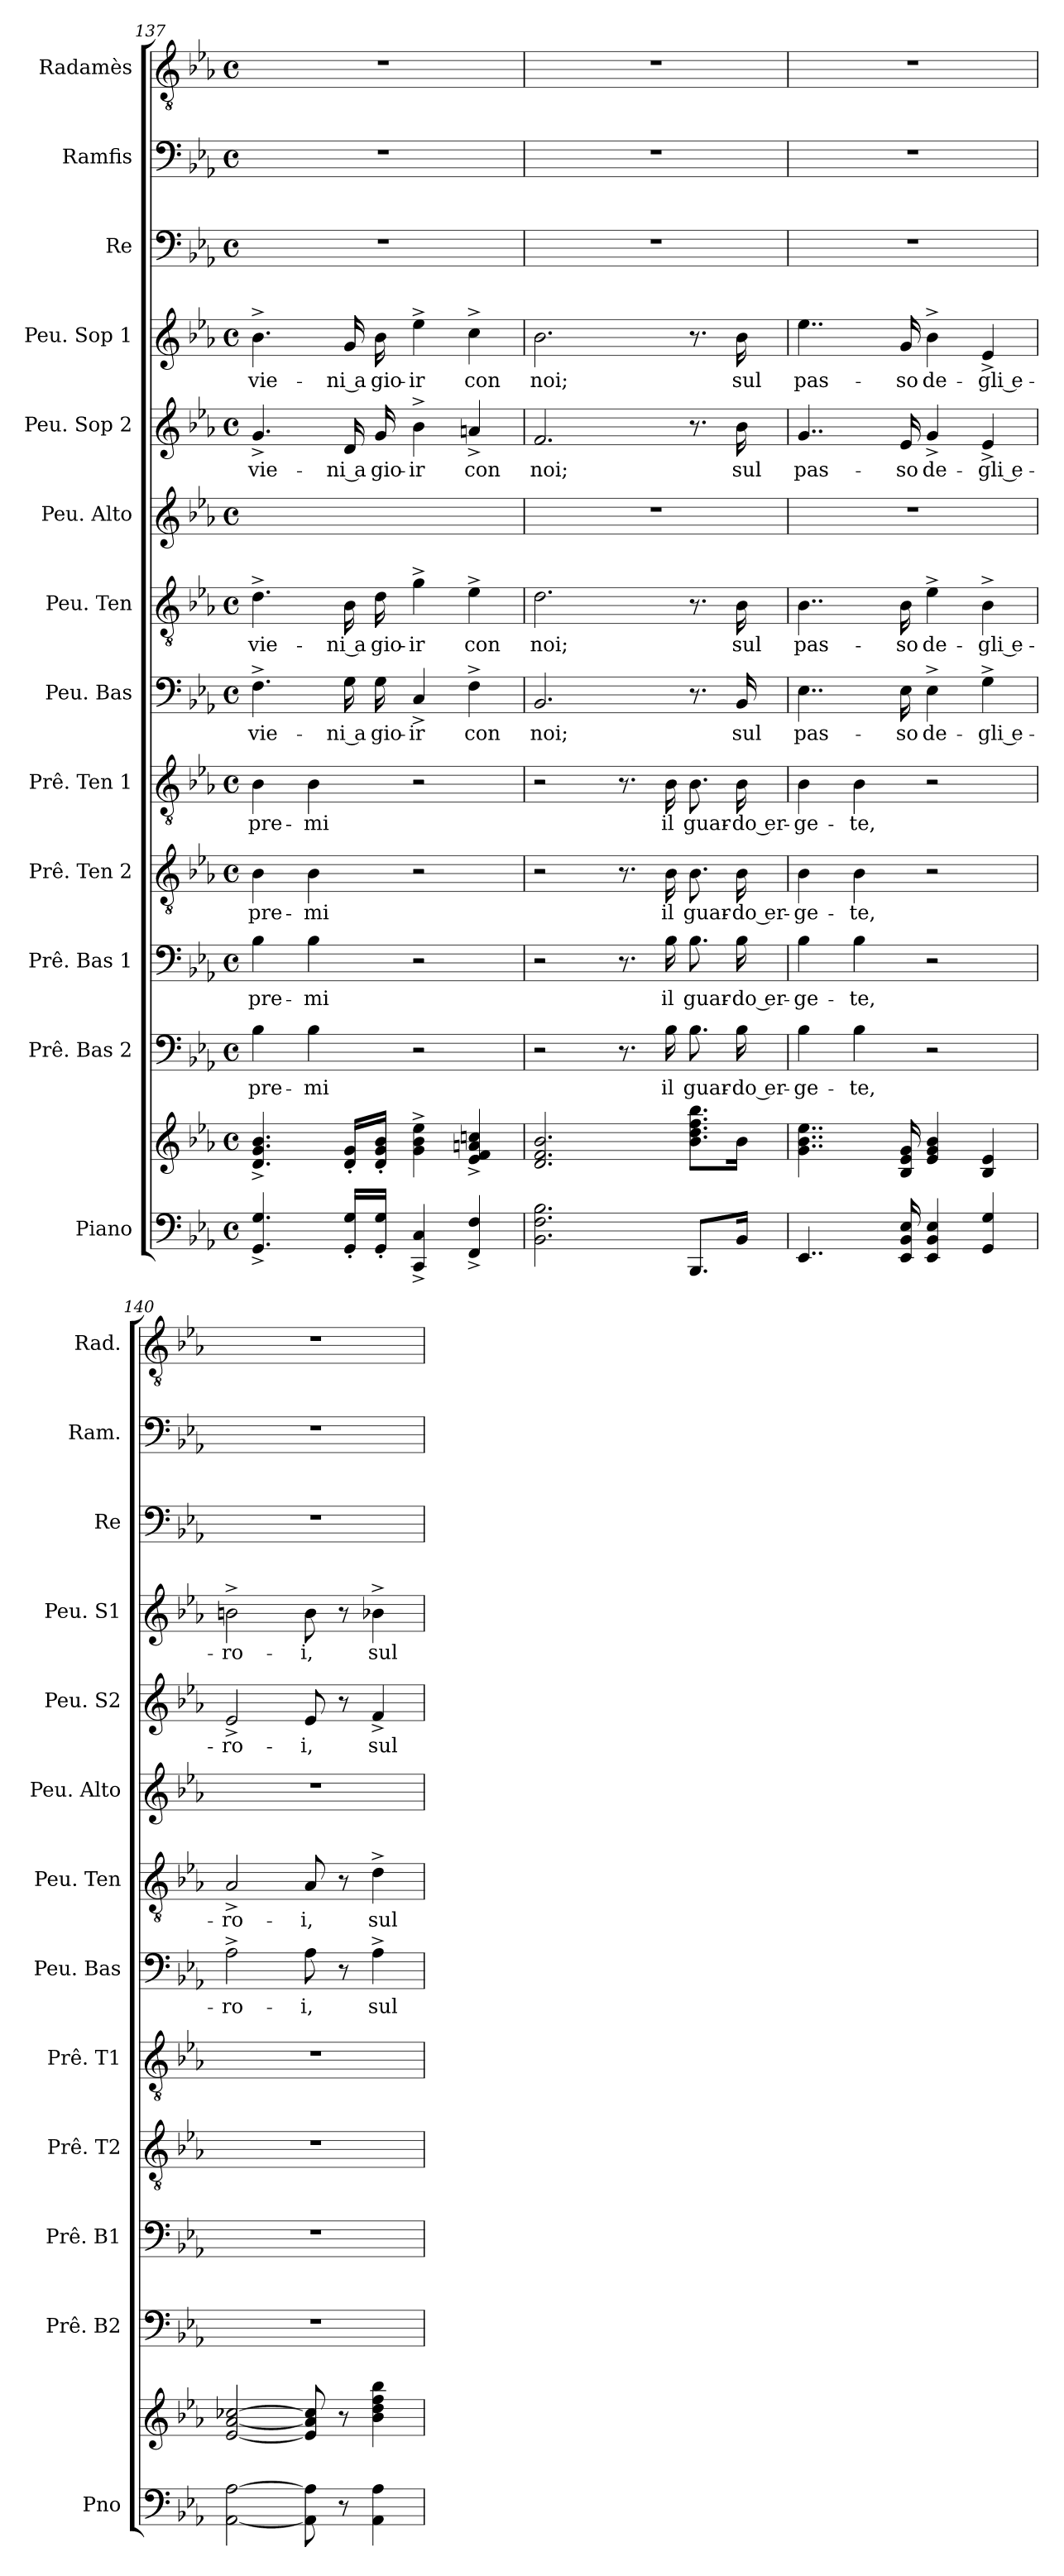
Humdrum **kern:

**kern	**kern	**kern	**text	**kern	**text	**kern	**text	**kern	**text	**kern	**text	**kern	**text	**kern	**kern	**text	**kern	**text	**kern	**kern	**kern
*part13	*part13	*part12	*part12	*part11	*part11	*part10	*part10	*part9	*part9	*part8	*part8	*part7	*part7	*part6	*part5	*part5	*part4	*part4	*part3	*part2	*part1
*staff14	*staff13	*staff12	*staff12	*staff11	*staff11	*staff10	*staff10	*staff9	*staff9	*staff8	*staff8	*staff7	*staff7	*staff6	*staff5	*staff5	*staff4	*staff4	*staff3	*staff2	*staff1
*I"Piano	*	*I"Prê. Bas 2	*	*I"Prê. Bas 1	*	*I"Prê. Ten 2	*	*I"Prê. Ten 1	*	*I"Peu. Bas	*	*I"Peu. Ten	*	*I"Peu. Alto	*I"Peu. Sop 2	*	*I"Peu. Sop 1	*	*I"Re	*I"Ramfis	*I"Radamès
*I'Pno	*	*I'Prê. B2	*	*I'Prê. B1	*	*I'Prê. T2	*	*I'Prê. T1	*	*I'Peu. Bas	*	*I'Peu. Ten	*	*I'Peu. Alto	*I'Peu. S2	*	*I'Peu. S1	*	*I'Re	*I'Ram.	*I'Rad.
*clefF4	*clefG2	*clefF4	*	*clefF4	*	*clefGv2	*	*clefGv2	*	*clefF4	*	*clefGv2	*	*clefG2	*clefG2	*	*clefG2	*	*clefF4	*clefF4	*clefGv2
*k[b-e-a-]	*k[b-e-a-]	*k[b-e-a-]	*	*k[b-e-a-]	*	*k[b-e-a-]	*	*k[b-e-a-]	*	*k[b-e-a-]	*	*k[b-e-a-]	*	*k[b-e-a-]	*k[b-e-a-]	*	*k[b-e-a-]	*	*k[b-e-a-]	*k[b-e-a-]	*k[b-e-a-]
*M4/4	*M4/4	*M4/4	*	*M4/4	*	*M4/4	*	*M4/4	*	*M4/4	*	*M4/4	*	*M4/4	*M4/4	*	*M4/4	*	*M4/4	*M4/4	*M4/4
*met(c)	*met(c)	*met(c)	*	*met(c)	*	*met(c)	*	*met(c)	*	*met(c)	*	*met(c)	*	*met(c)	*met(c)	*	*met(c)	*	*met(c)	*met(c)	*met(c)
=137	=137	=137	=137	=137	=137	=137	=137	=137	=137	=137	=137	=137	=137	=137	=137	=137	=137	=137	=137	=137	=137
!	!	!	!LO:LY:b:color=#0055FF	!	!LO:LY:b:color=#0055FF	!	!LO:LY:b:color=#AA0000	!	!LO:LY:b:color=#0055FF	!	!LO:LY:b:color=#0055FF	!	!LO:LY:b:color=#0055FF	!	!	!LO:LY:b:color=#0055FF	!	!LO:LY:b:color=#0055FF	!	!	!
4.GG/^ 4.G/^	4.d/^ 4.g/^ 4.b-/^	4B-\	-pre-	4B-\	-pre-	4B-\	-pre-	4B-\	-pre-	4.F^\	vie-	4.d^\	vie-	1ryy	4.g^/	vie-	4.b-^\	vie-	1r	1r	1r
!	!	!	!LO:LY:b:color=#0055FF	!	!LO:LY:b:color=#0055FF	!	!LO:LY:b:color=#AA0000	!	!LO:LY:b:color=#0055FF	!	!	!	!	!	!	!	!	!	!	!	!
.	.	4B-\	-mi	4B-\	-mi	4B-\	-mi	4B-\	-mi	.	.	.	.	.	.	.	.	.	.	.	.
!	!	!	!	!	!	!	!	!	!	!	!LO:LY:b:color=#0055FF	!	!LO:LY:b:color=#0055FF	!	!	!LO:LY:b:color=#0055FF	!	!LO:LY:b:color=#0055FF	!	!	!
16GG/' 16G/'LL	16d/' 16g/'LL	.	.	.	.	.	.	.	.	16G\	ni a	16B-\	ni a	.	16d/	ni a	16g/	ni a	.	.	.
!	!	!	!	!	!	!	!	!	!	!	!LO:LY:b:color=#0055FF	!	!LO:LY:b:color=#0055FF	!	!	!LO:LY:b:color=#0055FF	!	!LO:LY:b:color=#0055FF	!	!	!
16GG/' 16G/'JJ	16d/' 16g/' 16b-/'JJ	.	.	.	.	.	.	.	.	16G\	gio-	16d\	gio-	.	16g/	gio-	16b-\	gio-	.	.	.
!	!	!	!	!	!	!	!	!	!	!	!LO:LY:b:color=#0055FF	!	!LO:LY:b:color=#0055FF	!	!	!LO:LY:b:color=#0055FF	!	!LO:LY:b:color=#0055FF	!	!	!
4CC/^ 4C/^	4g\^ 4b-\^ 4ee-\^	2r	.	2r	.	2r	.	2r	.	4C^/	-ir	4g^\	-ir	.	4b-^\	-ir	4ee-^\	-ir	.	.	.
!	!	!	!	!	!	!	!	!	!	!	!LO:LY:b:color=#0055FF	!	!LO:LY:b:color=#0055FF	!	!	!LO:LY:b:color=#0055FF	!	!LO:LY:b:color=#0055FF	!	!	!
4FF/^ 4F/^	4e-/^ 4f/^ 4an/^ 4ccn/^	.	.	.	.	.	.	.	.	4F^\	con	4e-^\	con	.	4an^/	con	4cc^\	con	.	.	.
!!LO:PB:g=z
=138	=138	=138	=138	=138	=138	=138	=138	=138	=138	=138	=138	=138	=138	=138	=138	=138	=138	=138	=138	=138	=138
!	!	!	!	!	!	!	!	!	!	!	!LO:LY:b:color=#0055FF	!	!LO:LY:b:color=#0055FF	!	!	!LO:LY:b:color=#0055FF	!	!LO:LY:b:color=#0055FF	!	!	!
2.BB-\ 2.F\ 2.B-\	2.d/ 2.f/ 2.b-/	2r	.	2r	.	2r	.	2r	.	2.BB-/	noi;	2.d\	noi;	1r	2.f/	noi;	2.b-\	noi;	1r	1r	1r
.	.	8.r	.	8.r	.	8.r	.	8.r	.	.	.	.	.	.	.	.	.	.	.	.	.
!	!	!	!LO:LY:b:color=#0055FF	!	!LO:LY:b:color=#0055FF	!	!LO:LY:b:color=#AA0000	!	!LO:LY:b:color=#0055FF	!	!	!	!	!	!	!	!	!	!	!	!
.	.	16B-\	il	16B-\	il	16B-\	il	16B-\	il	.	.	.	.	.	.	.	.	.	.	.	.
!	!	!	!LO:LY:b:color=#0055FF	!	!LO:LY:b:color=#0055FF	!	!LO:LY:b:color=#AA0000	!	!LO:LY:b:color=#0055FF	!	!	!	!	!	!	!	!	!	!	!	!
8.BBB-/L	8.b-\ 8.dd\ 8.ff\ 8.bb-\L	8.B-\	guar-	8.B-\	guar-	8.B-\	guar-	8.B-\	guar-	8.r	.	8.r	.	.	8.r	.	8.r	.	.	.	.
!	!	!	!LO:LY:b:color=#0055FF	!	!LO:LY:b:color=#0055FF	!	!LO:LY:b:color=#AA0000	!	!LO:LY:b:color=#0055FF	!	!LO:LY:b:color=#0055FF	!	!LO:LY:b:color=#0055FF	!	!	!LO:LY:b:color=#0055FF	!	!LO:LY:b:color=#0055FF	!	!	!
16BB-/Jk	16b-\Jk	16B-\	do er-	16B-\	do er-	16B-\	do er-	16B-\	do er-	16BB-/	sul	16B-\	sul	.	16b-\	sul	16b-\	sul	.	.	.
=139	=139	=139	=139	=139	=139	=139	=139	=139	=139	=139	=139	=139	=139	=139	=139	=139	=139	=139	=139	=139	=139
!	!	!	!LO:LY:b:color=#0055FF	!	!LO:LY:b:color=#0055FF	!	!LO:LY:b:color=#AA0000	!	!LO:LY:b:color=#0055FF	!	!LO:LY:b:color=#0055FF	!	!LO:LY:b:color=#0055FF	!	!	!LO:LY:b:color=#0055FF	!	!LO:LY:b:color=#0055FF	!	!	!
4..EE-/	4..g\ 4..b-\ 4..ee-\	4B-\	-ge-	4B-\	-ge-	4B-\	-ge-	4B-\	-ge-	4..E-\	pas-	4..B-\	pas-	1r	4..g/	pas-	4..ee-\	pas-	1r	1r	1r
!	!	!	!LO:LY:b:color=#0055FF	!	!LO:LY:b:color=#0055FF	!	!LO:LY:b:color=#AA0000	!	!LO:LY:b:color=#0055FF	!	!	!	!	!	!	!	!	!	!	!	!
.	.	4B-\	-te,	4B-\	-te,	4B-\	-te,	4B-\	-te,	.	.	.	.	.	.	.	.	.	.	.	.
!	!	!	!	!	!	!	!	!	!	!	!LO:LY:b:color=#0055FF	!	!LO:LY:b:color=#0055FF	!	!	!LO:LY:b:color=#0055FF	!	!LO:LY:b:color=#0055FF	!	!	!
16EE-/ 16BB-/ 16E-/	16B-/ 16e-/ 16g/	.	.	.	.	.	.	.	.	16E-\	-so	16B-\	-so	.	16e-/	-so	16g/	-so	.	.	.
!	!	!	!	!	!	!	!	!	!	!	!LO:LY:b:color=#0055FF	!	!LO:LY:b:color=#0055FF	!	!	!LO:LY:b:color=#0055FF	!	!LO:LY:b:color=#0055FF	!	!	!
4EE-/ 4BB-/ 4E-/	4e-/ 4g/ 4b-/	2r	.	2r	.	2r	.	2r	.	4E-^\	de-	4e-^\	de-	.	4g^/	de-	4b-^\	de-	.	.	.
!	!	!	!	!	!	!	!	!	!	!	!LO:LY:b:color=#0055FF	!	!LO:LY:b:color=#0055FF	!	!	!LO:LY:b:color=#0055FF	!	!LO:LY:b:color=#0055FF	!	!	!
4GG/ 4G/	4B-/ 4e-/	.	.	.	.	.	.	.	.	4G^\	gli e-	4B-^\	gli e-	.	4e-^/	gli e-	4e-^/	gli e-	.	.	.
=140	=140	=140	=140	=140	=140	=140	=140	=140	=140	=140	=140	=140	=140	=140	=140	=140	=140	=140	=140	=140	=140
!	!	!	!	!	!	!	!	!	!	!	!LO:LY:b:color=#0055FF	!	!LO:LY:b:color=#0055FF	!	!	!LO:LY:b:color=#0055FF	!	!LO:LY:b:color=#0055FF	!	!	!
[2AA-\ [2A-\	[2e-/ [2a-/ [2cc-X/	1r	.	1r	.	1r	.	1r	.	2A-^\	-ro-	2A-^/	-ro-	1r	2e-^/	-ro-	2bn^\	-ro-	1r	1r	1r
!	!	!	!	!	!	!	!	!	!	!	!LO:LY:b:color=#0055FF	!	!LO:LY:b:color=#0055FF	!	!	!LO:LY:b:color=#0055FF	!	!LO:LY:b:color=#0055FF	!	!	!
8AA-\] 8A-\]	8e-/] 8a-/] 8cc-/]	.	.	.	.	.	.	.	.	8A-\	-i,	8A-/	-i,	.	8e-/	-i,	8b\	-i,	.	.	.
8r	8r	.	.	.	.	.	.	.	.	8r	.	8r	.	.	8r	.	8r	.	.	.	.
!	!	!	!	!	!	!	!	!	!	!	!LO:LY:b:color=#0055FF	!	!LO:LY:b:color=#0055FF	!	!	!LO:LY:b:color=#0055FF	!	!LO:LY:b:color=#0055FF	!	!	!
4AA-\ 4A-\	4b-\ 4dd\ 4ff\ 4bb-\	.	.	.	.	.	.	.	.	4A-^\	sul	4d^\	sul	.	4f^/	sul	4b-X^\	sul	.	.	.
=	=	=	=	=	=	=	=	=	=	=	=	=	=	=	=	=	=	=	=	=	=
*-	*-	*-	*-	*-	*-	*-	*-	*-	*-	*-	*-	*-	*-	*-	*-	*-	*-	*-	*-	*-	*-
